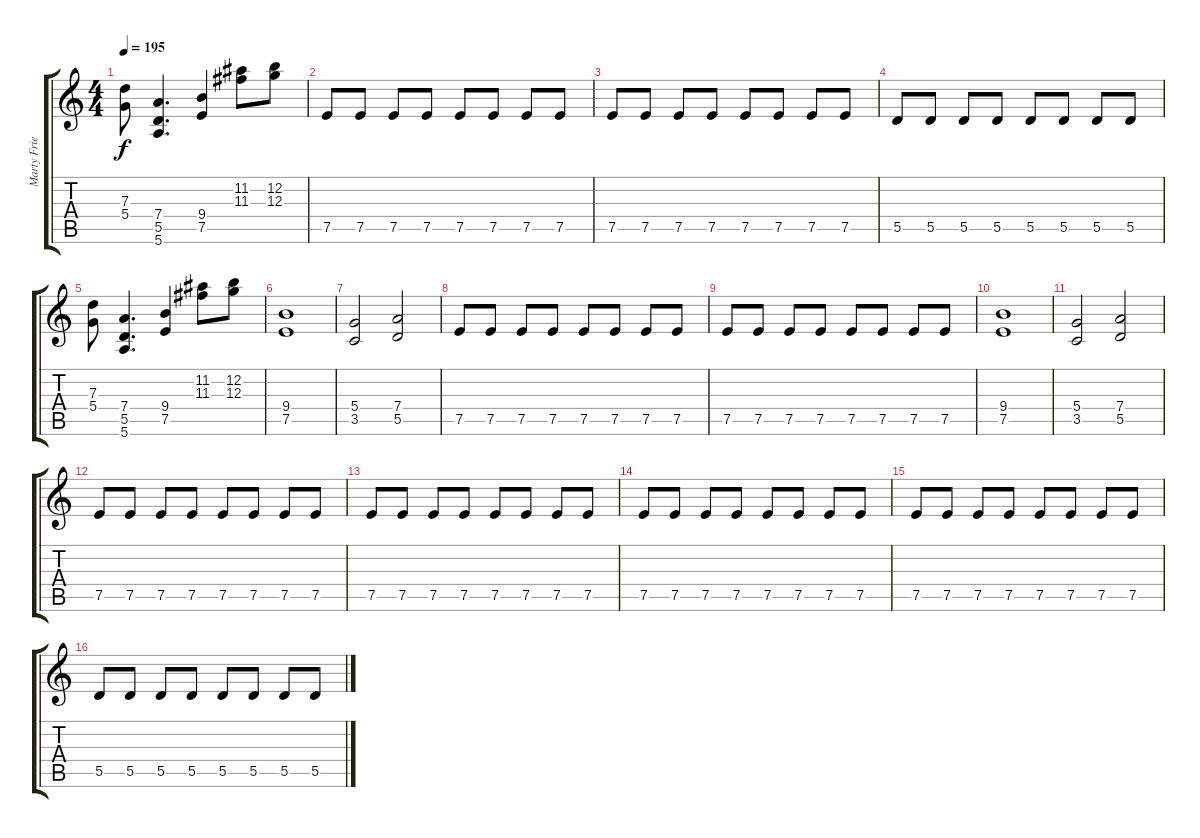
\track ("Marty Friedman (Lead)" "Marty Frie") {instrument distortionguitar}
\staff {score tabs}
\tuning (E4 B3 G3 D3 A2 E2) {hide}
\ts (4 4)
\tempo 195
\clef g2
\ks c
(7.3 5.4).8{dy f} (7.4 5.5 5.6).4{d} (9.4 7.5).4 (11.2 11.3).8 (12.2 12.3).8 |
7.5.8 7.5.8 7.5.8 7.5.8 7.5.8 7.5.8 7.5.8 7.5.8 |
7.5.8 7.5.8 7.5.8 7.5.8 7.5.8 7.5.8 7.5.8 7.5.8 |
5.5.8 5.5.8 5.5.8 5.5.8 5.5.8 5.5.8 5.5.8 5.5.8 |
(7.3 5.4).8 (7.4 5.5 5.6).4{d} (9.4 7.5).4 (11.2 11.3).8 (12.2 12.3).8 |
(9.4 7.5).1 |
(5.4 3.5).2 (7.4 5.5).2 |
7.5.8 7.5.8 7.5.8 7.5.8 7.5.8 7.5.8 7.5.8 7.5.8 |
7.5.8 7.5.8 7.5.8 7.5.8 7.5.8 7.5.8 7.5.8 7.5.8 |
(9.4 7.5).1 |
(5.4 3.5).2 (7.4 5.5).2 |
7.5.8 7.5.8 7.5.8 7.5.8 7.5.8 7.5.8 7.5.8 7.5.8 |
7.5.8 7.5.8 7.5.8 7.5.8 7.5.8 7.5.8 7.5.8 7.5.8 |
7.5.8 7.5.8 7.5.8 7.5.8 7.5.8 7.5.8 7.5.8 7.5.8 |
7.5.8 7.5.8 7.5.8 7.5.8 7.5.8 7.5.8 7.5.8 7.5.8 |
5.5.8 5.5.8 5.5.8 5.5.8 5.5.8 5.5.8 5.5.8 5.5.8
